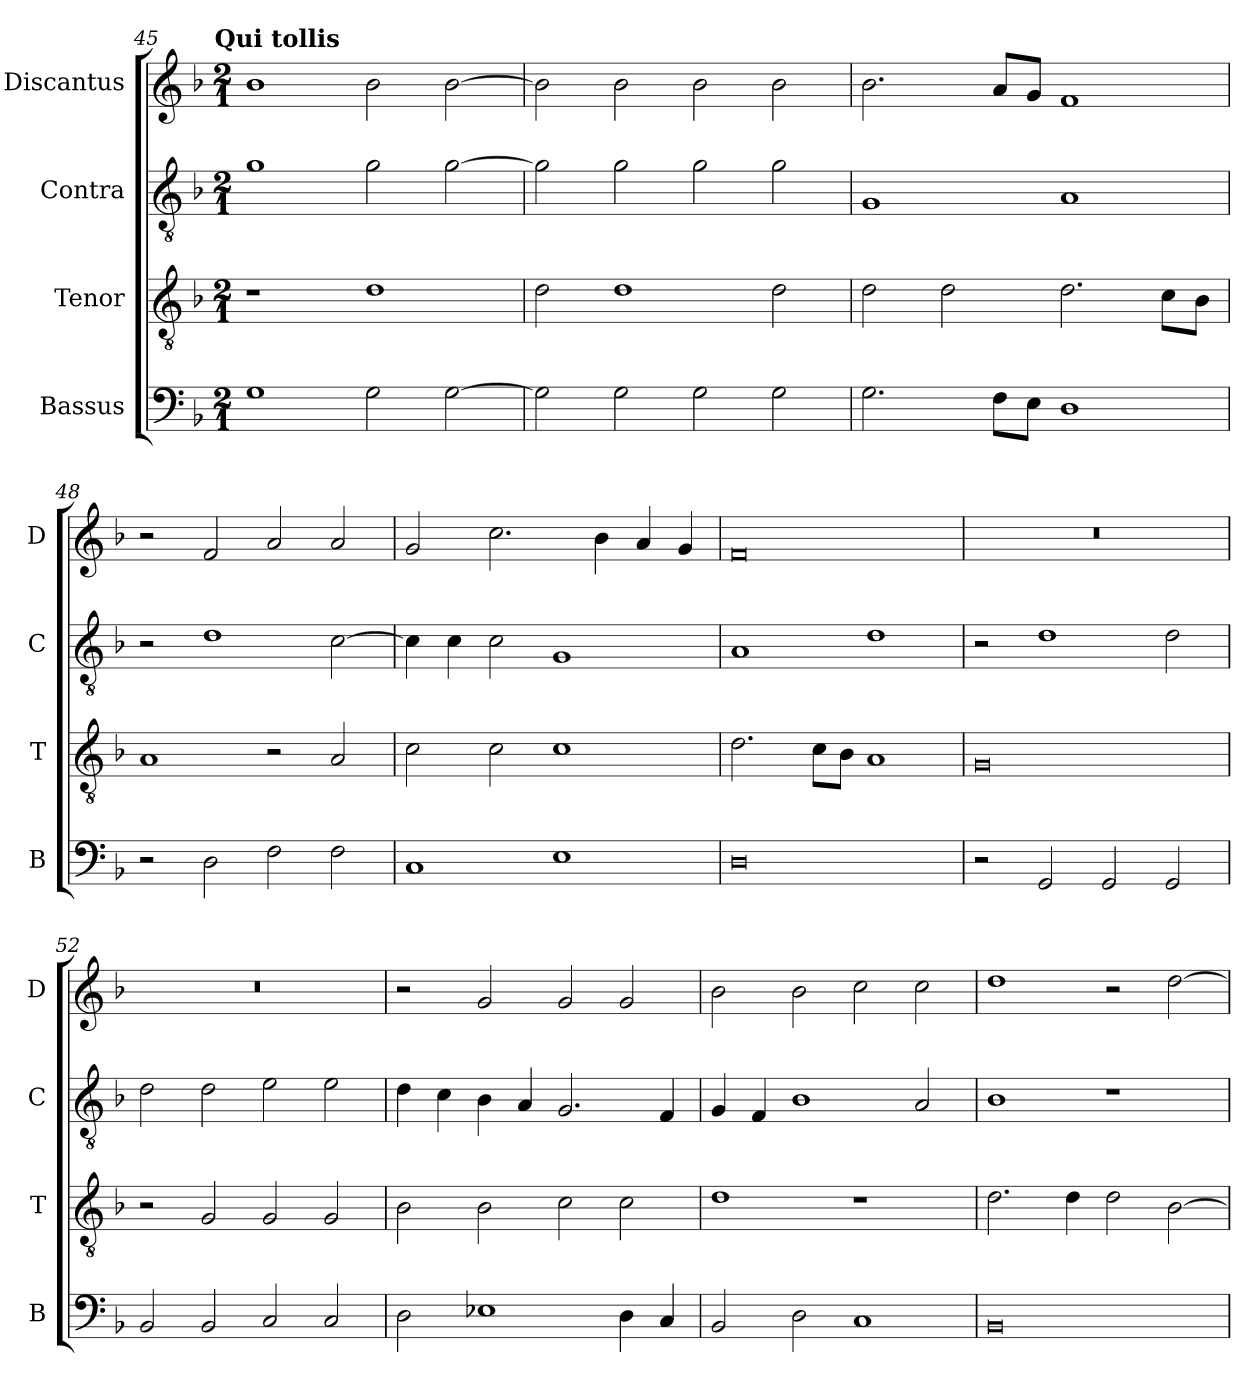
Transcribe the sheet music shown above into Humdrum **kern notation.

**kern	**kern	**kern	**kern
*part4	*part3	*part2	*part1
*staff4	*staff3	*staff2	*staff1
*I"Bassus	*I"Tenor	*I"Contra	*I"Discantus
*I'B	*I'T	*I'C	*I'D
!!LO:LB:g=z
*clefF4	*clefGv2	*clefGv2	*clefG2
*k[b-]	*k[b-]	*k[b-]	*k[b-]
!!LO:TX:omd:t=Qui tollis
*M2/1	*M2/1	*M2/1	*M2/1
=45	=45	=45	=45
1G	1r	1g	1b-
2G\	1d	2g\	2b-\
[2G\	.	[2g\	[2b-\
=46	=46	=46	=46
2G\]	2d\	2g\]	2b-\]
2G\	1d	2g\	2b-\
2G\	.	2g\	2b-\
2G\	2d\	2g\	2b-\
=47	=47	=47	=47
2.G\	2d\	1G	2.b-\
.	2d\	.	.
8F\L	.	.	8a/L
8E\J	.	.	8g/J
1D	2.d\	1A	1f
.	8c\L	.	.
.	8B-\J	.	.
=48	=48	=48	=48
2r	1A	2r	2r
2D\	.	1d	2f/
2F\	2r	.	2a/
2F\	2A/	[2c\	2a/
=49	=49	=49	=49
1C	2c\	4c\]	2g/
.	.	4c\	.
.	2c\	2c\	2.cc\
1E	1c	1G	.
.	.	.	4b-\
.	.	.	4a/
.	.	.	4g/
=50	=50	=50	=50
0D	2.d\	1A	0f
.	8c\L	.	.
.	8B-\J	.	.
.	1A	1d	.
=51	=51	=51	=51
2r	0G	2r	0r
2GG/	.	1d	.
2GG/	.	.	.
2GG/	.	2d\	.
=52	=52	=52	=52
2BB-/	2r	2d\	0r
2BB-/	2G/	2d\	.
2C/	2G/	2e\	.
2C/	2G/	2e\	.
=53	=53	=53	=53
2D\	2B-\	4d\	2r
.	.	4c\	.
1E-X	2B-\	4B-\	2g/
.	.	4A/	.
.	2c\	2.G/	2g/
4D\	2c\	.	2g/
4C/	.	4F/	.
=54	=54	=54	=54
2BB-/	1d	4G/	2b-\
.	.	4F/	.
2D\	.	1B-	2b-\
1C	1r	.	2cc\
.	.	2A/	2cc\
=55	=55	=55	=55
0BB-	2.d\	1B-	1dd
.	4d\	.	.
.	2d\	1r	2r
.	[2B-\	.	[2dd\
=	=	=	=
*-	*-	*-	*-
